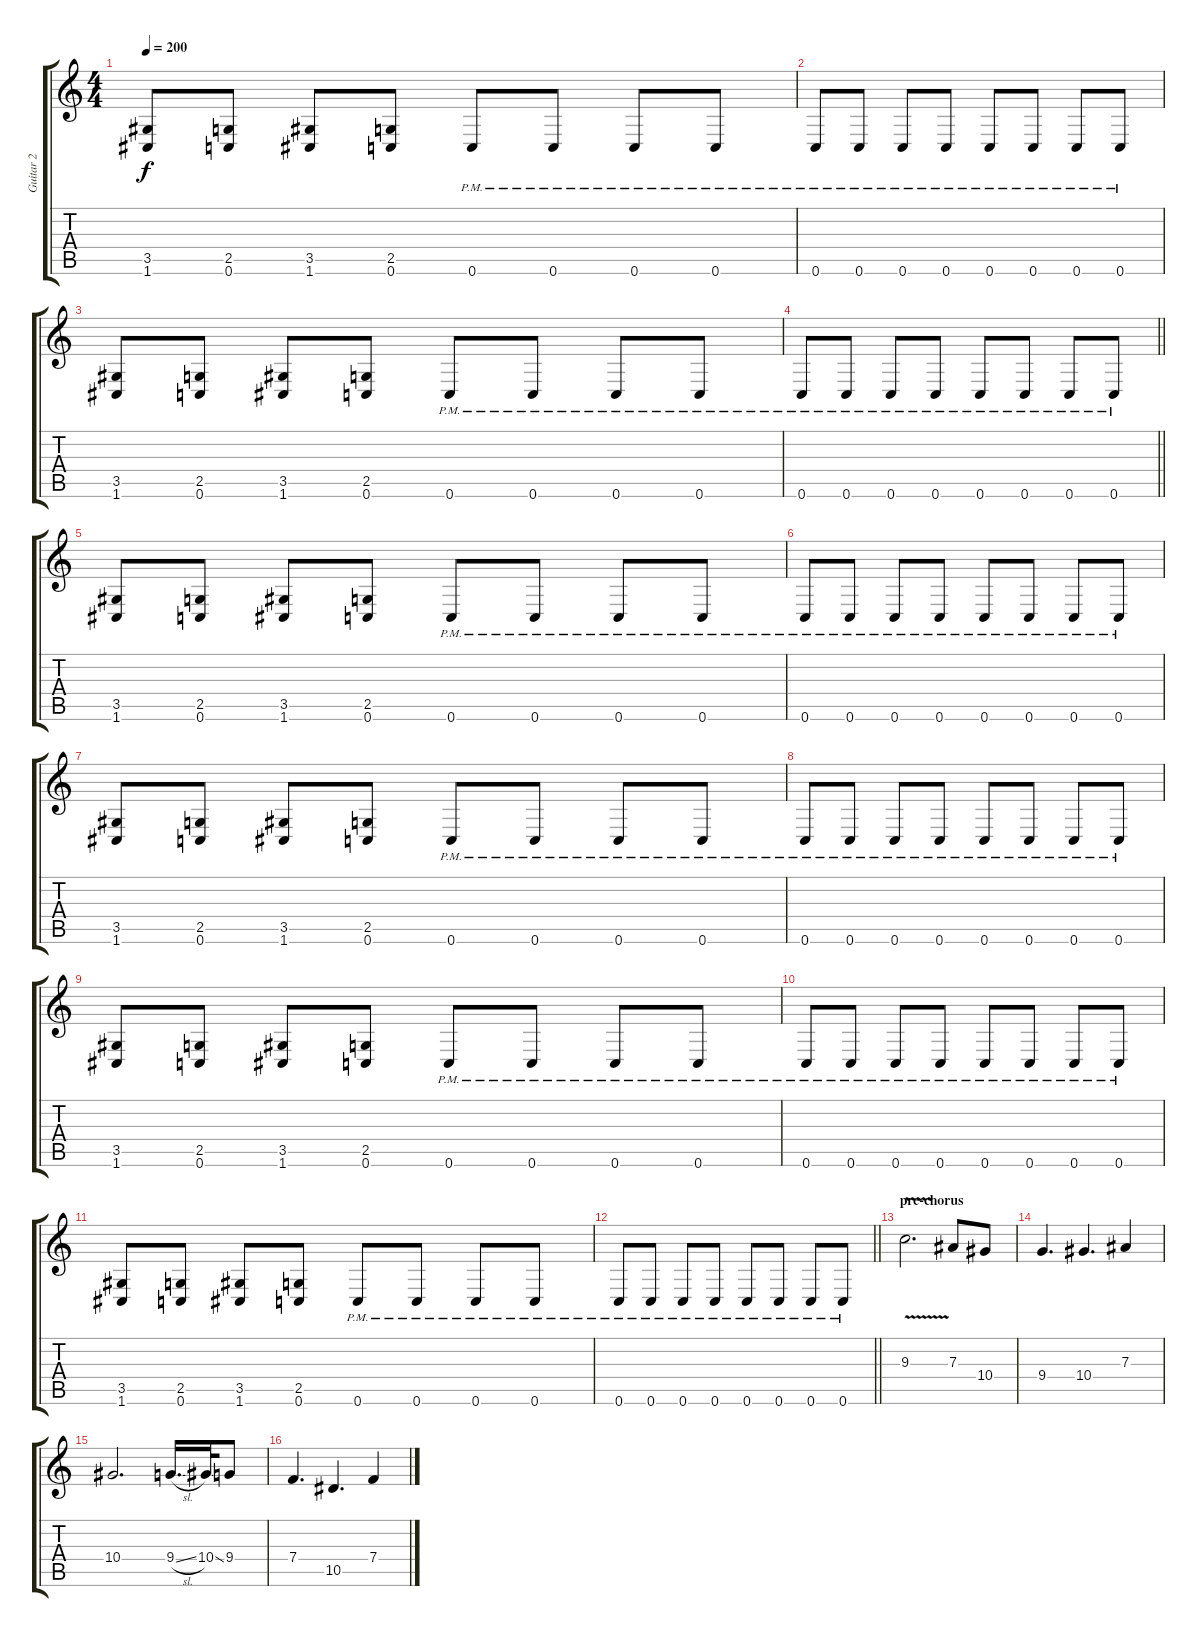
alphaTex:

\track ("Guitar 2" "Guitar 2") {instrument distortionguitar}
\staff {score tabs}
\tuning (C4 G3 Eb3 Bb2 F2 C2) {hide}
\ts (4 4)
\tempo 200
\clef g2
\ks c
(3.5 1.6).8{dy f balance 8} (2.5 0.6).8 (3.5 1.6).8 (2.5 0.6).8 0.6{pm}.8 0.6{pm}.8 0.6{pm}.8 0.6{pm}.8 |
0.6{pm}.8 0.6{pm}.8 0.6{pm}.8 0.6{pm}.8 0.6{pm}.8 0.6{pm}.8 0.6{pm}.8 0.6{pm}.8 |
(3.5 1.6).8 (2.5 0.6).8 (3.5 1.6).8 (2.5 0.6).8 0.6{pm}.8 0.6{pm}.8 0.6{pm}.8 0.6{pm}.8 |
\barLineRight lightlight
0.6{pm}.8 0.6{pm}.8 0.6{pm}.8 0.6{pm}.8 0.6{pm}.8 0.6{pm}.8 0.6{pm}.8 0.6{pm}.8 |
(3.5 1.6).8{balance 8} (2.5 0.6).8 (3.5 1.6).8 (2.5 0.6).8 0.6{pm}.8 0.6{pm}.8 0.6{pm}.8 0.6{pm}.8 |
0.6{pm}.8 0.6{pm}.8 0.6{pm}.8 0.6{pm}.8 0.6{pm}.8 0.6{pm}.8 0.6{pm}.8 0.6{pm}.8 |
(3.5 1.6).8 (2.5 0.6).8 (3.5 1.6).8 (2.5 0.6).8 0.6{pm}.8 0.6{pm}.8 0.6{pm}.8 0.6{pm}.8 |
0.6{pm}.8 0.6{pm}.8 0.6{pm}.8 0.6{pm}.8 0.6{pm}.8 0.6{pm}.8 0.6{pm}.8 0.6{pm}.8 |
(3.5 1.6).8{balance 8} (2.5 0.6).8 (3.5 1.6).8 (2.5 0.6).8 0.6{pm}.8 0.6{pm}.8 0.6{pm}.8 0.6{pm}.8 |
0.6{pm}.8 0.6{pm}.8 0.6{pm}.8 0.6{pm}.8 0.6{pm}.8 0.6{pm}.8 0.6{pm}.8 0.6{pm}.8 |
(3.5 1.6).8 (2.5 0.6).8 (3.5 1.6).8 (2.5 0.6).8 0.6{pm}.8 0.6{pm}.8 0.6{pm}.8 0.6{pm}.8 |
\barLineRight lightlight
0.6{pm}.8 0.6{pm}.8 0.6{pm}.8 0.6{pm}.8 0.6{pm}.8 0.6{pm}.8 0.6{pm}.8 0.6{pm}.8 |
\section ("" "pre-chorus")
9.3{v}.2{d} 7.3.8 10.4.8 |
9.4.4{d} 10.4.4{d} 7.3.4 |
10.4.2{d} 9.4{sl}.16{d} 10.4{ss}.32 9.4.8 |
7.4.4{d} 10.5.4{d} 7.4.4
